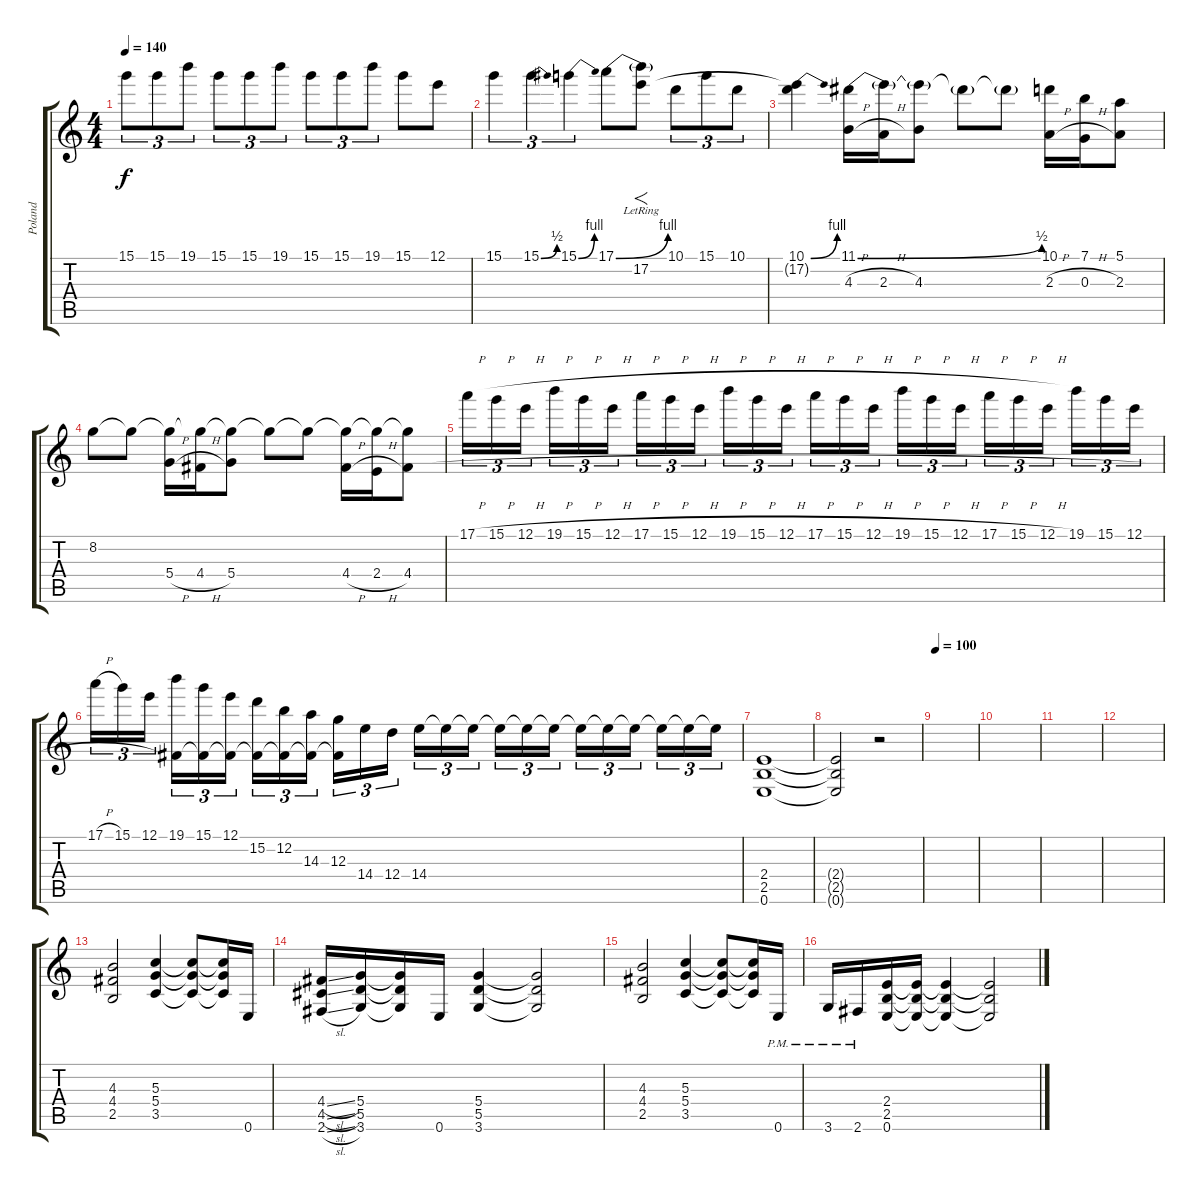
\track ("Poland" "Poland") {instrument distortionguitar}
\staff {score tabs}
\tuning (E4 B3 G3 D3 A2 E2) {hide}
\ts (4 4)
\tempo 140
\clef g2
\ks c
15.1.8{tu (3 2) dy f} 15.1.8{tu (3 2)} 19.1.8{tu (3 2)} 15.1.8{tu (3 2)} 15.1.8{tu (3 2)} 19.1.8{tu (3 2)} 15.1.8{tu (3 2)} 15.1.8{tu (3 2)} 19.1.8{tu (3 2)} 15.1.8 12.1.8 |
15.1.4{tu (3 2)} 15.1{be (bend 0 0 60 2)}.4{tu (3 2)} 15.1{be (bend 0 0 60 4)}.4{tu (3 2)} 17.1{be (bend 0 0 60 4)}.8 (17.1{t} 17.2{lr}).8{f} 10.1.8{tu (3 2)} 15.1.8{tu (3 2)} 10.1.8{tu (3 2)} |
(10.1{be (bend 0 0 60 4)} 17.2{t}).4 (11.1{be (bend 0 0 60 2)} 4.3{h}).16 (11.1{t} 2.3{h}).16 (11.1{t} 4.3).8 11.1{t}.8 11.1{t}.8 (10.1 2.3{h}).16 (7.1 0.3{h}).16 (5.1 2.3).8 |
8.2.8{volume 16} 8.2{t}.8 (8.2{t} 5.4{h}).16 (8.2{t} 4.4{h}).16 (8.2{t} 5.4).8 8.2{t}.8 8.2{t}.8 (8.2{t} 4.4{h}).16 (8.2{t} 2.4{h}).16 (8.2{t} 4.4).8 |
17.1{h}.16{tu (3 2)} 15.1{h}.16{tu (3 2)} 12.1{h}.16{tu (3 2) beam splitsecondary} 19.1{h}.16{tu (3 2)} 15.1{h}.16{tu (3 2)} 12.1{h}.16{tu (3 2)} 17.1{h}.16{tu (3 2)} 15.1{h}.16{tu (3 2)} 12.1{h}.16{tu (3 2) beam splitsecondary} 19.1{h}.16{tu (3 2)} 15.1{h}.16{tu (3 2)} 12.1{h}.16{tu (3 2)} 17.1{h}.16{tu (3 2)} 15.1{h}.16{tu (3 2)} 12.1{h}.16{tu (3 2) beam splitsecondary} 19.1{h}.16{tu (3 2)} 15.1{h}.16{tu (3 2)} 12.1{h}.16{tu (3 2)} 17.1{h}.16{tu (3 2)} 15.1{h}.16{tu (3 2)} 12.1{h}.16{tu (3 2) beam splitsecondary} 19.1.16{tu (3 2)} 15.1.16{tu (3 2)} 12.1.16{tu (3 2)} |
17.1{h}.16{tu (3 2)} 15.1.16{tu (3 2)} 12.1.16{tu (3 2) beam splitsecondary} (19.1 4.4{t}).16{tu (3 2)} (15.1 4.4{t}).16{tu (3 2)} (12.1 4.4{t}).16{tu (3 2)} (15.2 4.4{t}).16{tu (3 2)} (12.2 4.4{t}).16{tu (3 2)} (14.3 4.4{t}).16{tu (3 2) beam splitsecondary} (12.3 4.4{t}).16{tu (3 2)} 14.4.16{tu (3 2)} 12.4.16{tu (3 2)} 14.4.16{tu (3 2)} 14.4{t}.16{tu (3 2)} 14.4{t}.16{tu (3 2) beam splitsecondary} 14.4{t}.16{tu (3 2)} 14.4{t}.16{tu (3 2)} 14.4{t}.16{tu (3 2)} 14.4{t}.16{tu (3 2)} 14.4{t}.16{tu (3 2)} 14.4{t}.16{tu (3 2) beam splitsecondary} 14.4{t}.16{tu (3 2)} 14.4{t}.16{tu (3 2)} 14.4{t}.16{tu (3 2)} |
(2.4 2.5 0.6).1 |
(2.4{t} 2.5{t} 0.6{t}).2 r.2 |
\tempo 100
|
|
|
|
(4.3 4.4 2.5).2 (5.3 5.4 3.5).4 (5.3{t} 5.4{t} 3.5{t}).8 (5.3{t} 5.4{t} 3.5{t}).16 0.6.16 |
(4.4{sl} 4.5{sl} 2.6{sl}).16 (5.4 5.5 3.6).16 (5.4{t} 5.5{t} 3.6{t}).16 0.6.16 (5.4 5.5 3.6).4 (5.4{t} 5.5{t} 3.6{t}).2 |
(4.3 4.4 2.5).2 (5.3 5.4 3.5).4 (5.3{t} 5.4{t} 3.5{t}).8 (5.3{t} 5.4{t} 3.5{t}).16 0.6{pm}.16 |
3.6{pm}.16 2.6{pm}.16 (2.4 2.5 0.6).16 (2.4{t} 2.5{t} 0.6{t}).16 (2.4{t} 2.5{t} 0.6{t}).4 (2.4{t} 2.5{t} 0.6{t}).2
